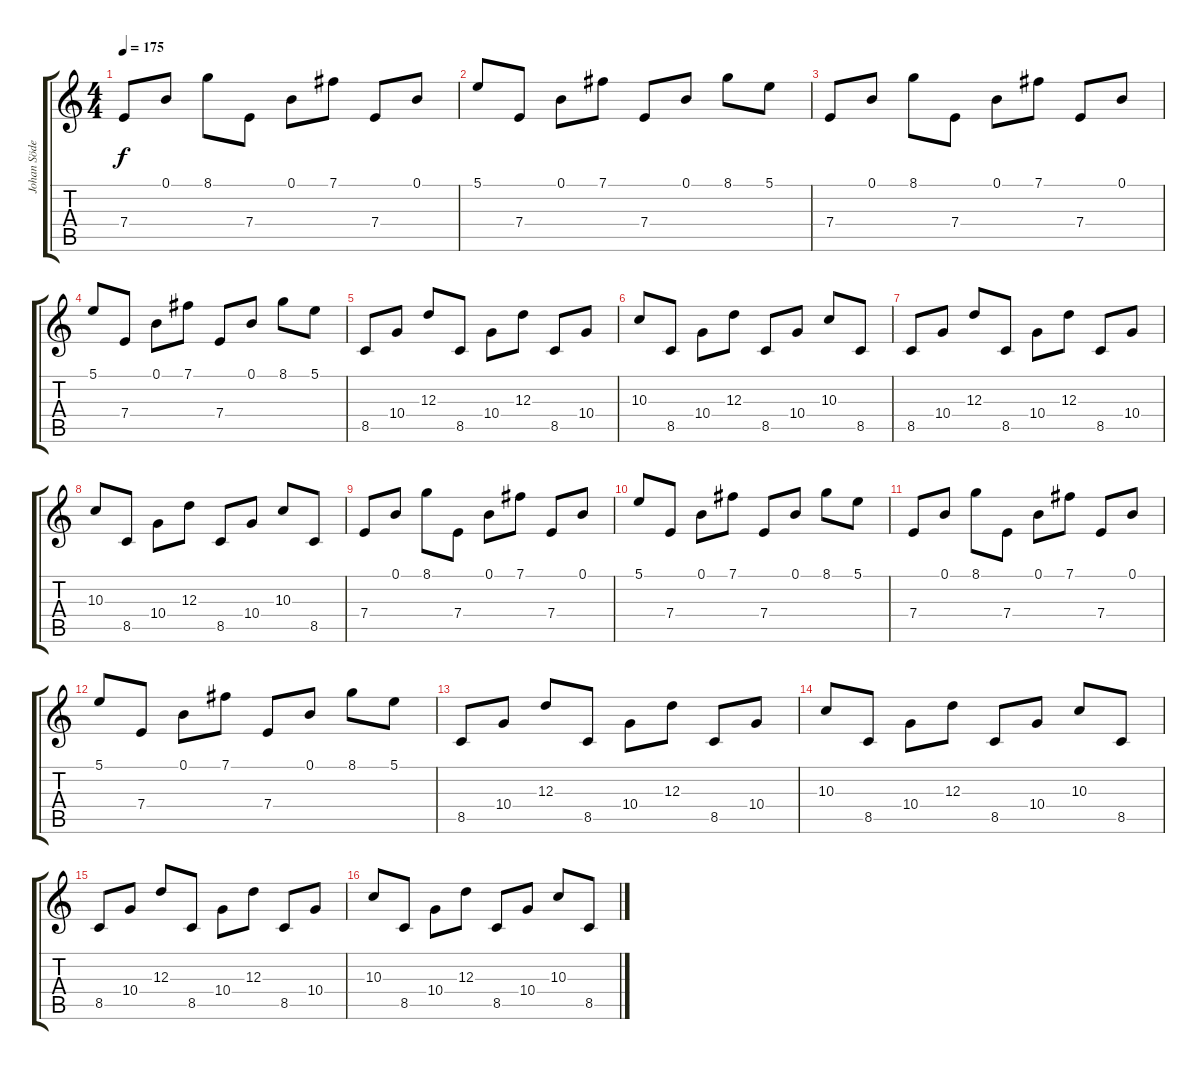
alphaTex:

\track ("Johan Söderberg" "Johan Söde") {instrument distortionguitar}
\staff {score tabs}
\tuning (B3 Gb3 D3 A2 E2 B1) {hide}
\ts (4 4)
\tempo 175
\clef g2
\ks c
7.4.8{dy f} 0.1.8 8.1.8 7.4.8 0.1.8 7.1.8 7.4.8 0.1.8 |
5.1.8 7.4.8 0.1.8 7.1.8 7.4.8 0.1.8 8.1.8 5.1.8 |
7.4.8 0.1.8 8.1.8 7.4.8 0.1.8 7.1.8 7.4.8 0.1.8 |
5.1.8 7.4.8 0.1.8 7.1.8 7.4.8 0.1.8 8.1.8 5.1.8 |
8.5.8 10.4.8 12.3.8 8.5.8 10.4.8 12.3.8 8.5.8 10.4.8 |
10.3.8 8.5.8 10.4.8 12.3.8 8.5.8 10.4.8 10.3.8 8.5.8 |
8.5.8 10.4.8 12.3.8 8.5.8 10.4.8 12.3.8 8.5.8 10.4.8 |
10.3.8 8.5.8 10.4.8 12.3.8 8.5.8 10.4.8 10.3.8 8.5.8 |
7.4.8 0.1.8 8.1.8 7.4.8 0.1.8 7.1.8 7.4.8 0.1.8 |
5.1.8 7.4.8 0.1.8 7.1.8 7.4.8 0.1.8 8.1.8 5.1.8 |
7.4.8 0.1.8 8.1.8 7.4.8 0.1.8 7.1.8 7.4.8 0.1.8 |
5.1.8 7.4.8 0.1.8 7.1.8 7.4.8 0.1.8 8.1.8 5.1.8 |
8.5.8 10.4.8 12.3.8 8.5.8 10.4.8 12.3.8 8.5.8 10.4.8 |
10.3.8 8.5.8 10.4.8 12.3.8 8.5.8 10.4.8 10.3.8 8.5.8 |
8.5.8 10.4.8 12.3.8 8.5.8 10.4.8 12.3.8 8.5.8 10.4.8 |
10.3.8 8.5.8 10.4.8 12.3.8 8.5.8 10.4.8 10.3.8 8.5.8
